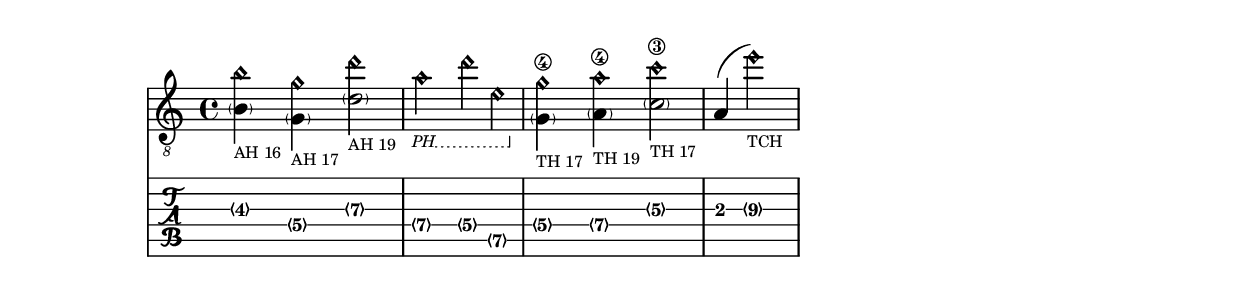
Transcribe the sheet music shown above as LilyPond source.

% DO NOT EDIT this file manually; it is automatically
% generated from Documentation/snippets/new
% Make any changes in Documentation/snippets/new/
% and then run scripts/auxiliar/makelsr.py
%
% This file is in the public domain.
%% Note: this file works from version 2.14.0
\version "2.14.0"

\header {
%% Translation of GIT committish: 615cbf212fdaf0b220b3330da417d0c3602494f2
  texidoces = "
Armónicos sobre cuerdas pisadas (armónicos artificiales):
"
  doctitlees = "Armónicos sobre cuerdas pisadas en tablatura"



%% Translation of GIT committish: f86f00c1a8de0f034ba48506de2801c074bd5422
  texidocde = "
Flageolett für Bundinstrumente:
"
  doctitlede = "Flageolett von Bundinstrumenten in einer Tabulatur"

  lsrtags = "fretted-strings"
  texidoc = "
Fretted-string harmonics:
"
  doctitle = "Fretted-string harmonics in tablature"
} % begin verbatim


pinchedHarmonics = {
   \textSpannerDown
   \override TextSpanner #'bound-details #'left #'text =
      \markup {\halign #-0.5 \teeny "PH" }
      \override TextSpanner #'style =
         #'dashed-line
   \override TextSpanner #'dash-period = #0.6
   \override TextSpanner #'bound-details #'right #'attach-dir = #1
   \override TextSpanner #'bound-details #'right #'text =
      \markup { \draw-line #'(0 . 1) }
   \override TextSpanner #'bound-details #'right #'padding = #-0.5
}

harmonics = {
  %artificial harmonics (AH)
  \textLengthOn
  <\parenthesize b b'\harmonic>4_\markup{ \teeny "AH 16" }
  <\parenthesize g g'\harmonic>4_\markup{ \teeny "AH 17" }
  <\parenthesize d' d''\harmonic>2_\markup{ \teeny "AH 19" }
  %pinched harmonics (PH)
  \pinchedHarmonics
  <a'\harmonic>2\startTextSpan
  <d''\harmonic>4
  <e'\harmonic>4\stopTextSpan
  %tapped harmonics (TH)
  <\parenthesize g\4 g'\harmonic>4_\markup{ \teeny "TH 17" }
  <\parenthesize a\4 a'\harmonic>4_\markup{ \teeny "TH 19" }
  <\parenthesize c'\3 c''\harmonic>2_\markup{ \teeny "TH 17" }
  %touch harmonics (TCH)
  a4( <e''\harmonic>2. )_\markup{ \teeny "TCH" }
}

frettedStrings = {
  %artificial harmonics (AH)
  \harmonicByFret #4 g4\3
  \harmonicByFret #5 d4\4
  \harmonicByFret #7 g2\3
  %pinched harmonics (PH)
  \harmonicByFret #7 d2\4
  \harmonicByFret #5 d4\4
  \harmonicByFret #7 a4\5
  %tapped harmonics (TH)
  \harmonicByFret #5 d4\4
  \harmonicByFret #7 d4\4
  \harmonicByFret #5 g2\3
  %touch harmonics (TCH)
  a4 \harmonicByFret #9 g2.\3
}

\score {
  <<
    \new Staff {
      \new Voice {
        \clef "treble_8"
        \harmonics
      }
    }
    \new TabStaff {
      \new TabVoice {
        \frettedStrings
      }
    }
  >>
}
